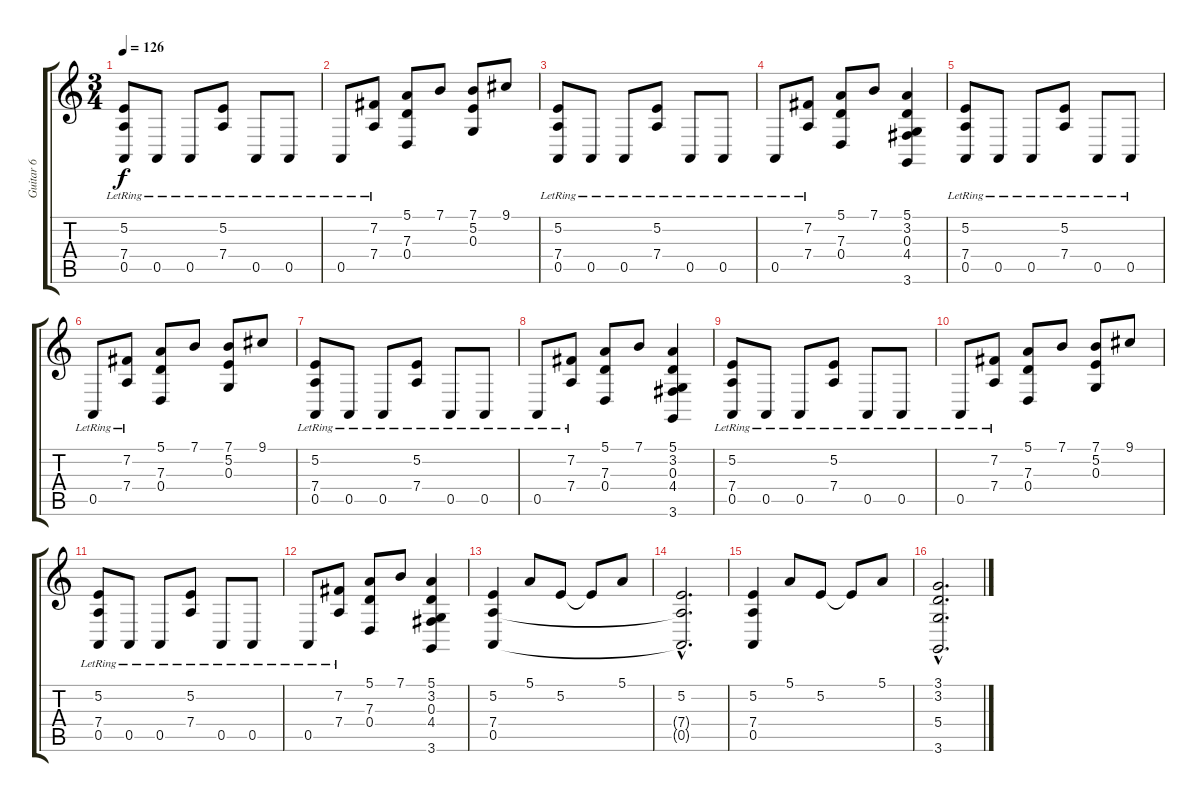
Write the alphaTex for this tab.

\track ("Guitar 6" "Guitar 6") {instrument shakuhachi}
\staff {score tabs}
\tuning (E4 B3 G3 D3 A2 E2) {hide}
\ts (3 4)
\tempo 126
\clef g2
\ks c
(5.2{lr} 7.4{lr} 0.5{lr}).8{dy f} 0.5{lr}.8 0.5{lr}.8 (5.2{lr} 7.4{lr}).8 0.5{lr}.8 0.5{lr}.8 |
0.5{lr}.8 (7.2{lr} 7.4{lr}).8 (5.1 7.3 0.4).8 7.1.8 (7.1 5.2 0.3).8 9.1.8 |
(5.2{lr} 7.4{lr} 0.5{lr}).8 0.5{lr}.8 0.5{lr}.8 (5.2{lr} 7.4{lr}).8 0.5{lr}.8 0.5{lr}.8 |
0.5{lr}.8 (7.2{lr} 7.4{lr}).8 (5.1 7.3 0.4).8 7.1.8 (5.1 3.2 0.3 4.4 3.6).4 |
(5.2{lr} 7.4{lr} 0.5{lr}).8 0.5{lr}.8 0.5{lr}.8 (5.2{lr} 7.4{lr}).8 0.5{lr}.8 0.5{lr}.8 |
0.5{lr}.8 (7.2{lr} 7.4{lr}).8 (5.1 7.3 0.4).8 7.1.8 (7.1 5.2 0.3).8 9.1.8 |
(5.2{lr} 7.4{lr} 0.5{lr}).8 0.5{lr}.8 0.5{lr}.8 (5.2{lr} 7.4{lr}).8 0.5{lr}.8 0.5{lr}.8 |
0.5{lr}.8 (7.2{lr} 7.4{lr}).8 (5.1 7.3 0.4).8 7.1.8 (5.1 3.2 0.3 4.4 3.6).4 |
(5.2{lr} 7.4{lr} 0.5{lr}).8 0.5{lr}.8 0.5{lr}.8 (5.2{lr} 7.4{lr}).8 0.5{lr}.8 0.5{lr}.8 |
0.5{lr}.8 (7.2{lr} 7.4{lr}).8 (5.1 7.3 0.4).8 7.1.8 (7.1 5.2 0.3).8 9.1.8 |
(5.2{lr} 7.4{lr} 0.5{lr}).8 0.5{lr}.8 0.5{lr}.8 (5.2{lr} 7.4{lr}).8 0.5{lr}.8 0.5{lr}.8 |
0.5{lr}.8 (7.2{lr} 7.4{lr}).8 (5.1 7.3 0.4).8 7.1.8 (5.1 3.2 0.3 4.4 3.6).4 |
(5.2 7.4 0.5).4 5.1.8 5.2.8 5.2{t}.8 5.1.8 |
(5.2{hac} 7.4{hac t} 0.5{hac t}).2{d} |
(5.2 7.4 0.5).4 5.1.8 5.2.8 5.2{t}.8 5.1.8 |
(3.1{hac} 3.2{hac} 5.4{hac} 3.6{hac}).2{d}
